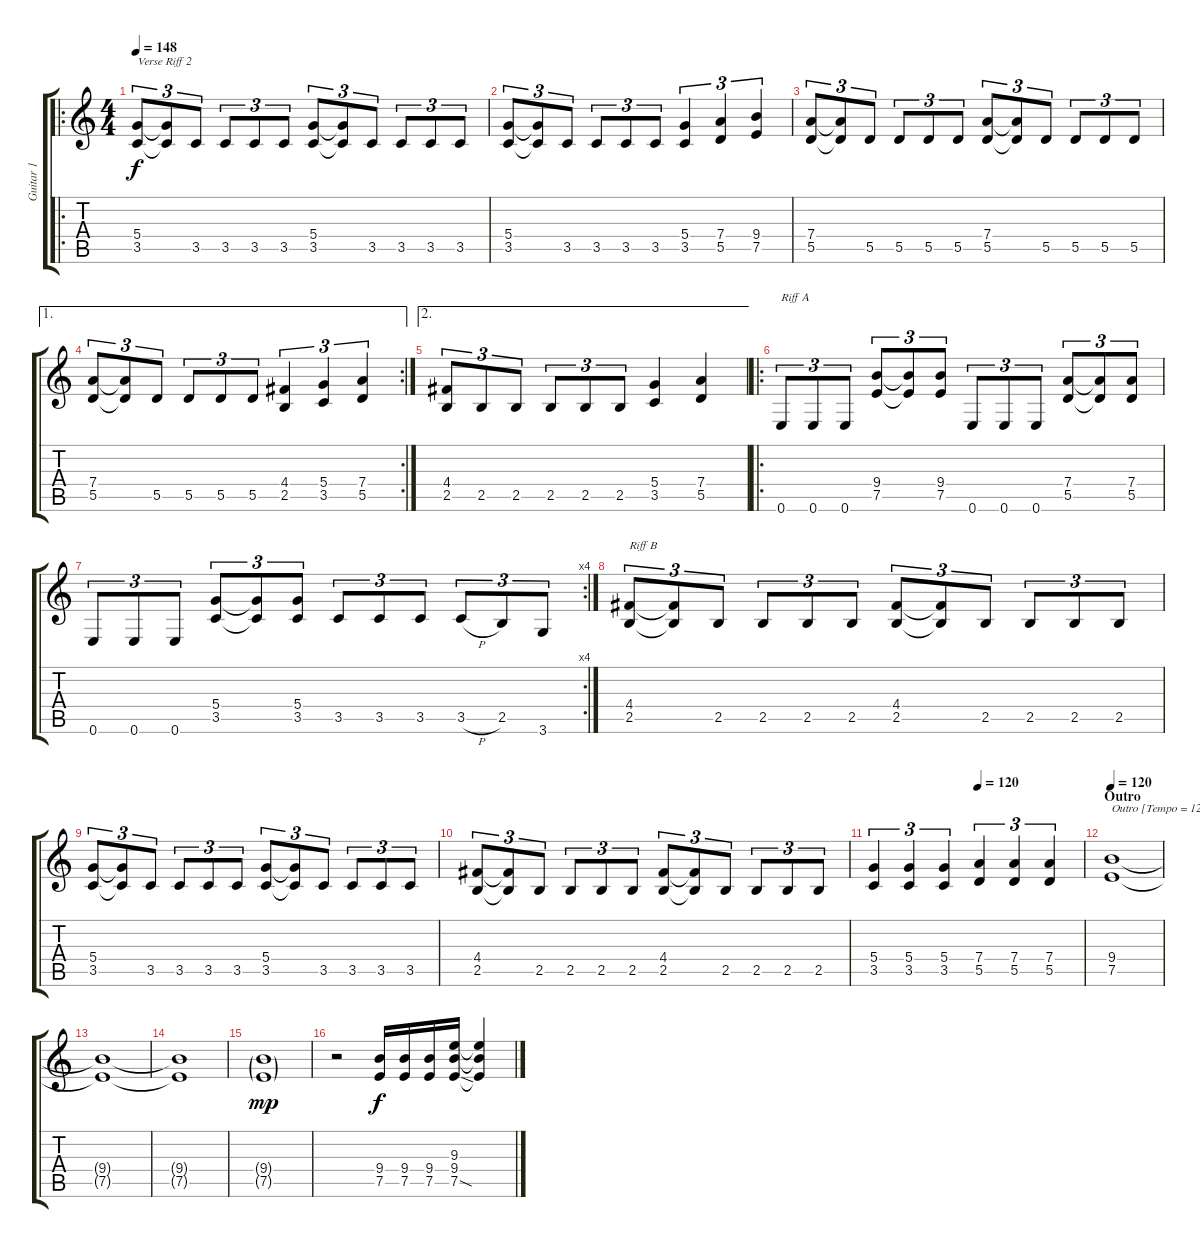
\track ("Guitar 1" "Guitar 1") {instrument distortionguitar}
\staff {score tabs}
\tuning (E4 B3 G3 D3 A2 E2) {hide}
\ro
\ts (4 4)
\tempo 148
\clef g2
\ks c
(5.4 3.5).8{tu (3 2) txt "Verse Riff 2" dy f} (5.4{t} 3.5{t}).8{tu (3 2)} 3.5.8{tu (3 2)} 3.5.8{tu (3 2)} 3.5.8{tu (3 2)} 3.5.8{tu (3 2)} (5.4 3.5).8{tu (3 2)} (5.4{t} 3.5{t}).8{tu (3 2)} 3.5.8{tu (3 2)} 3.5.8{tu (3 2)} 3.5.8{tu (3 2)} 3.5.8{tu (3 2)} |
(5.4 3.5).8{tu (3 2)} (5.4{t} 3.5{t}).8{tu (3 2)} 3.5.8{tu (3 2)} 3.5.8{tu (3 2)} 3.5.8{tu (3 2)} 3.5.8{tu (3 2)} (5.4 3.5).4{tu (3 2)} (7.4 5.5).4{tu (3 2)} (9.4 7.5).4{tu (3 2)} |
(7.4 5.5).8{tu (3 2)} (7.4{t} 5.5{t}).8{tu (3 2)} 5.5.8{tu (3 2)} 5.5.8{tu (3 2)} 5.5.8{tu (3 2)} 5.5.8{tu (3 2)} (7.4 5.5).8{tu (3 2)} (7.4{t} 5.5{t}).8{tu (3 2)} 5.5.8{tu (3 2)} 5.5.8{tu (3 2)} 5.5.8{tu (3 2)} 5.5.8{tu (3 2)} |
\ae 1
\rc 2
(7.4 5.5).8{tu (3 2)} (7.4{t} 5.5{t}).8{tu (3 2)} 5.5.8{tu (3 2)} 5.5.8{tu (3 2)} 5.5.8{tu (3 2)} 5.5.8{tu (3 2)} (4.4 2.5).4{tu (3 2)} (5.4 3.5).4{tu (3 2)} (7.4 5.5).4{tu (3 2)} |
\ae 2
(4.4 2.5).8{tu (3 2)} 2.5.8{tu (3 2)} 2.5.8{tu (3 2)} 2.5.8{tu (3 2)} 2.5.8{tu (3 2)} 2.5.8{tu (3 2)} (5.4 3.5).4 (7.4 5.5).4 |
\ro
0.6.8{tu (3 2) txt "Riff A"} 0.6.8{tu (3 2)} 0.6.8{tu (3 2)} (9.4 7.5).8{tu (3 2)} (9.4{t} 7.5{t}).8{tu (3 2)} (9.4 7.5).8{tu (3 2)} 0.6.8{tu (3 2)} 0.6.8{tu (3 2)} 0.6.8{tu (3 2)} (7.4 5.5).8{tu (3 2)} (7.4{t} 5.5{t}).8{tu (3 2)} (7.4 5.5).8{tu (3 2)} |
\rc 4
0.6.8{tu (3 2)} 0.6.8{tu (3 2)} 0.6.8{tu (3 2)} (5.4 3.5).8{tu (3 2)} (5.4{t} 3.5{t}).8{tu (3 2)} (5.4 3.5).8{tu (3 2)} 3.5.8{tu (3 2)} 3.5.8{tu (3 2)} 3.5.8{tu (3 2)} 3.5{h}.8{tu (3 2)} 2.5.8{tu (3 2)} 3.6.8{tu (3 2)} |
(4.4 2.5).8{tu (3 2) txt "Riff B"} (4.4{t} 2.5{t}).8{tu (3 2)} 2.5.8{tu (3 2)} 2.5.8{tu (3 2)} 2.5.8{tu (3 2)} 2.5.8{tu (3 2)} (4.4 2.5).8{tu (3 2)} (4.4{t} 2.5{t}).8{tu (3 2)} 2.5.8{tu (3 2)} 2.5.8{tu (3 2)} 2.5.8{tu (3 2)} 2.5.8{tu (3 2)} |
(5.4 3.5).8{tu (3 2)} (5.4{t} 3.5{t}).8{tu (3 2)} 3.5.8{tu (3 2)} 3.5.8{tu (3 2)} 3.5.8{tu (3 2)} 3.5.8{tu (3 2)} (5.4 3.5).8{tu (3 2)} (5.4{t} 3.5{t}).8{tu (3 2)} 3.5.8{tu (3 2)} 3.5.8{tu (3 2)} 3.5.8{tu (3 2)} 3.5.8{tu (3 2)} |
(4.4 2.5).8{tu (3 2)} (4.4{t} 2.5{t}).8{tu (3 2)} 2.5.8{tu (3 2)} 2.5.8{tu (3 2)} 2.5.8{tu (3 2)} 2.5.8{tu (3 2)} (4.4 2.5).8{tu (3 2)} (4.4{t} 2.5{t}).8{tu (3 2)} 2.5.8{tu (3 2)} 2.5.8{tu (3 2)} 2.5.8{tu (3 2)} 2.5.8{tu (3 2)} |
\tempo (120 0.5)
(5.4 3.5).4{tu (3 2)} (5.4 3.5).4{tu (3 2)} (5.4 3.5).4{tu (3 2)} (7.4 5.5).4{tu (3 2)} (7.4 5.5).4{tu (3 2)} (7.4 5.5).4{tu (3 2)} |
\section ("" "Outro")
\tempo 120
(9.4 7.5).1{txt "Outro [Tempo = 120]"} |
(9.4{t} 7.5{t}).1 |
(9.4{t} 7.5{t}).1 |
(9.4{g} 7.5{g}).1{dy mp} |
r.2 (9.4 7.5).16{dy f} (9.4 7.5).16 (9.4 7.5).16 (9.3 9.4 7.5{sod}).16 (9.3{t} 9.4{t} 7.5{t}).4
